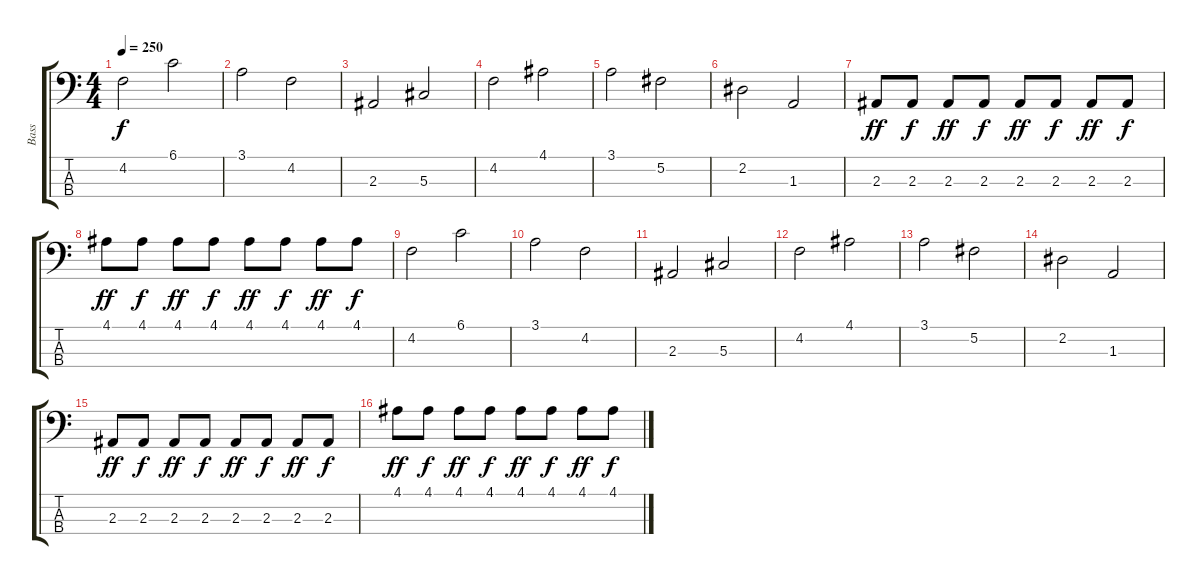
\track ("Bass" "Bass") {instrument electricbasspick}
\staff {score tabs}
\tuning (Gb2 Db2 Ab1 Eb1) {hide}
\ts (4 4)
\tempo 250
\clef f4
\ks c
4.2.2{dy f} 6.1.2 |
3.1.2 4.2.2 |
2.3.2 5.3.2 |
4.2.2 4.1.2 |
3.1.2 5.2.2 |
2.2.2 1.3.2 |
2.3.8{dy ff} 2.3.8{dy f} 2.3.8{dy ff} 2.3.8{dy f} 2.3.8{dy ff} 2.3.8{dy f} 2.3.8{dy ff} 2.3.8{dy f} |
4.1.8{dy ff} 4.1.8{dy f} 4.1.8{dy ff} 4.1.8{dy f} 4.1.8{dy ff} 4.1.8{dy f} 4.1.8{dy ff} 4.1.8{dy f} |
4.2.2 6.1.2 |
3.1.2 4.2.2 |
2.3.2 5.3.2 |
4.2.2 4.1.2 |
3.1.2 5.2.2 |
2.2.2 1.3.2 |
2.3.8{dy ff} 2.3.8{dy f} 2.3.8{dy ff} 2.3.8{dy f} 2.3.8{dy ff} 2.3.8{dy f} 2.3.8{dy ff} 2.3.8{dy f} |
4.1.8{dy ff} 4.1.8{dy f} 4.1.8{dy ff} 4.1.8{dy f} 4.1.8{dy ff} 4.1.8{dy f} 4.1.8{dy ff} 4.1.8{dy f}
